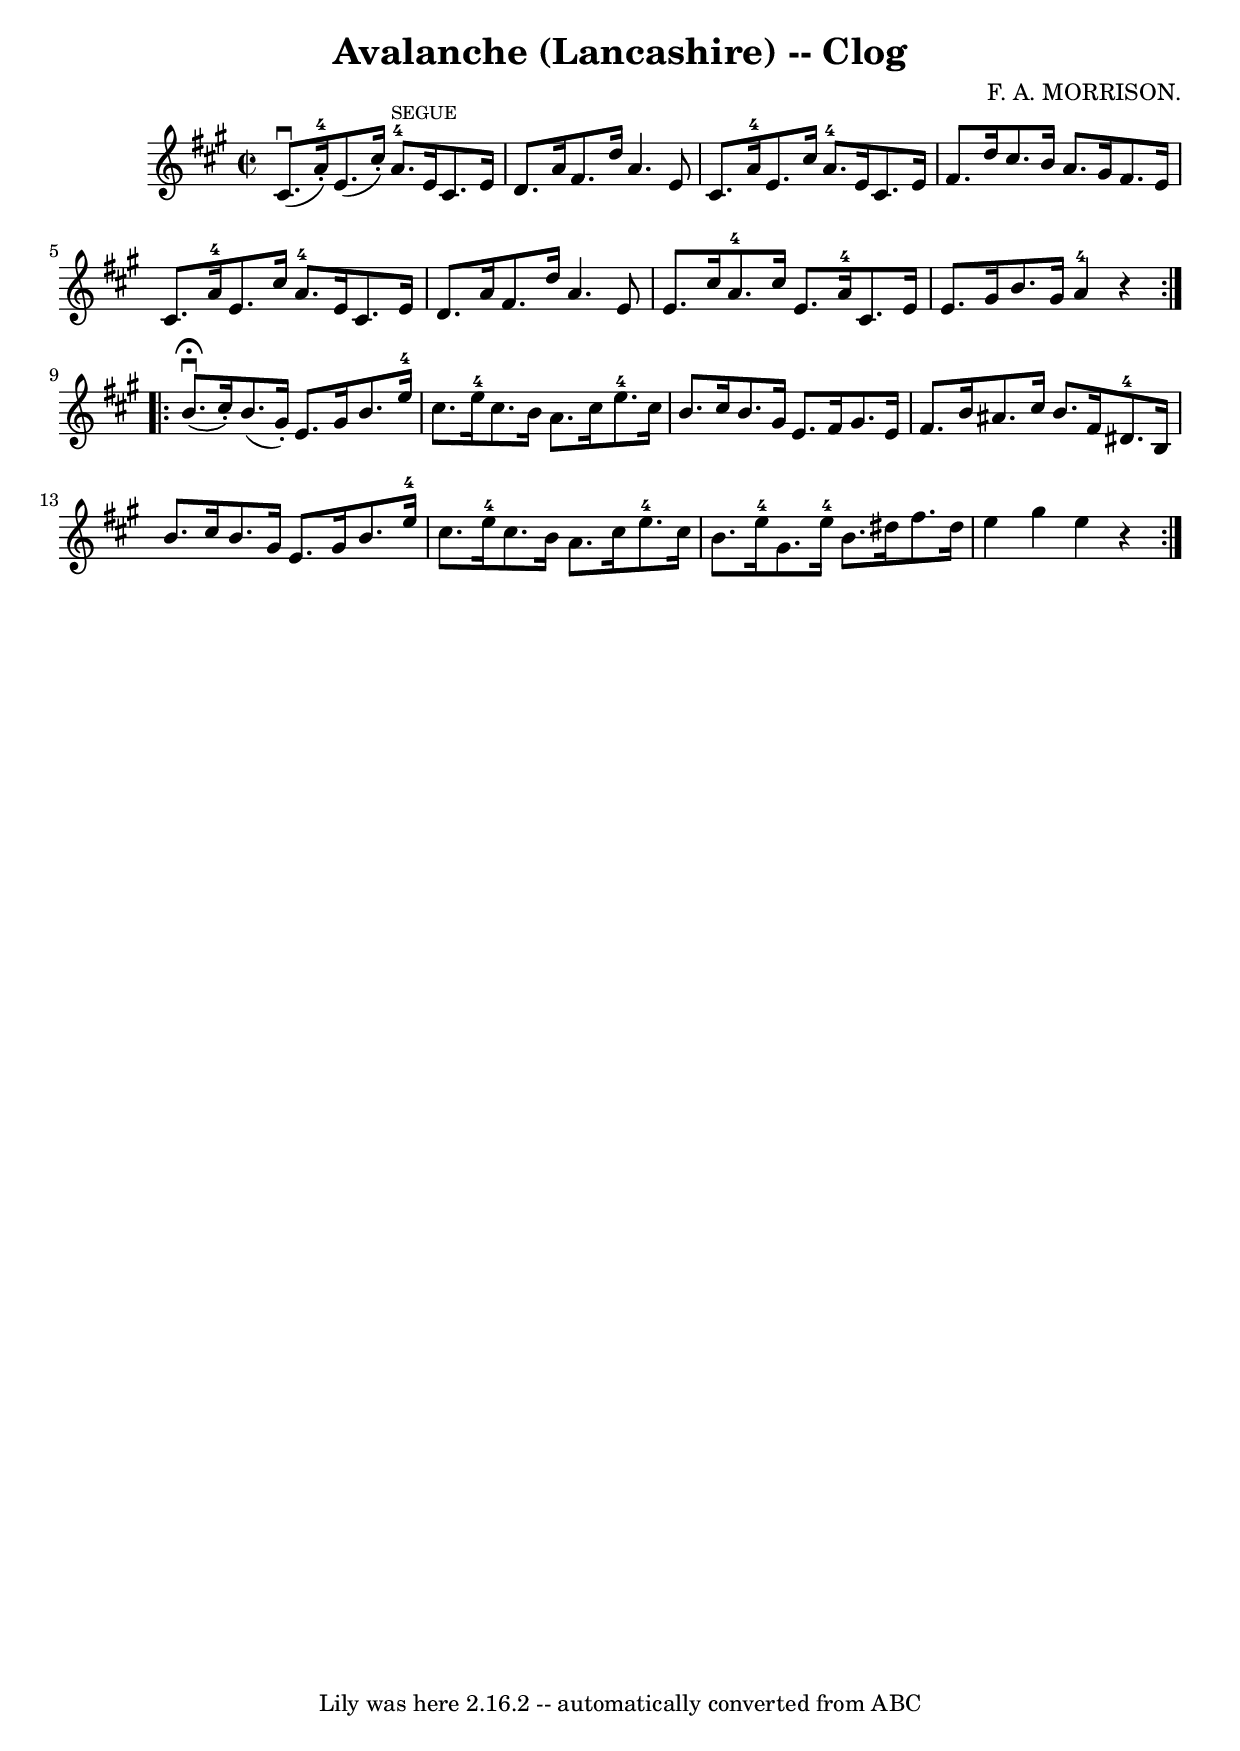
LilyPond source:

\version "2.16.2"
\include "Mammoth.ily"
\header {
  %% book = "Ryan's Mammoth Collection"
  composer = "F. A. MORRISON."
  crossRefNumber = "1"
  footnotes = "\\\\158 943"
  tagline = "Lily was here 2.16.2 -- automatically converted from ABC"
  title = "Avalanche (Lancashire) -- Clog"

}
voicedefault =  {



  \repeat volta 2 {

    \override Staff.TimeSignature #'style = #'C
    \time 2/2 
    \key a \major
    cis'8.^\downbow(a'16-4-.) e'8. (
    cis''16-.) a'8.-4^\segue e'16 cis'8. e'16    |
    
    d'8. a'16 fis'8. d''16 a'4. e'8    |
    cis'8. a'16-4 e'8. cis''16 a'8.-4 e'16 cis'8. e'16    |
    
    fis'8. d''16 cis''8. b'16 a'8. gis'16 fis'8. e'16    
    |
    cis'8. a'16-4 e'8. cis''16 a'8.-4 e'16    
    cis'8. e'16    |
    d'8. a'16 fis'8. d''16 a'4. e'8    
    |
    e'8. cis''16 a'8.-4 cis''16 e'8. a'16-4   
    cis'8. e'16    |
    e'8. gis'16 b'8. gis'16 a'4-4   
    r4   
  }     
  \repeat volta 2 {
    b'8.^\fermata^\downbow(cis''16-.) b'8. 
    (gis'16-.) e'8. gis'16 b'8. e''16-4   |
    cis''8.    
    e''16-4 cis''8. b'16 a'8. cis''16 e''8.-4 cis''16    
    |
    b'8. cis''16 b'8. gis'16 e'8. fis'16 gis'8.    
    e'16    |
    fis'8. b'16 ais'8. cis''16 b'8. fis'16    
    dis'8.-4 b16    |
    b'8. cis''16 b'8. gis'16 e'8.    
    gis'16 b'8. e''16-4   |
    cis''8. e''16-4 cis''8.    
    b'16 a'8. cis''16 e''8.-4 cis''16    |
    b'8. e''16-4 gis'8. e''16-4 b'8. dis''16 fis''8. dis''16    |
    
    e''4 gis''4 e''4    r4   
  }   

}

\score{
  <<

    \context Staff="default"
    {
      \voicedefault 
      
    }

  >>
  \layout {
    
  }
  \midi {
  }

}
